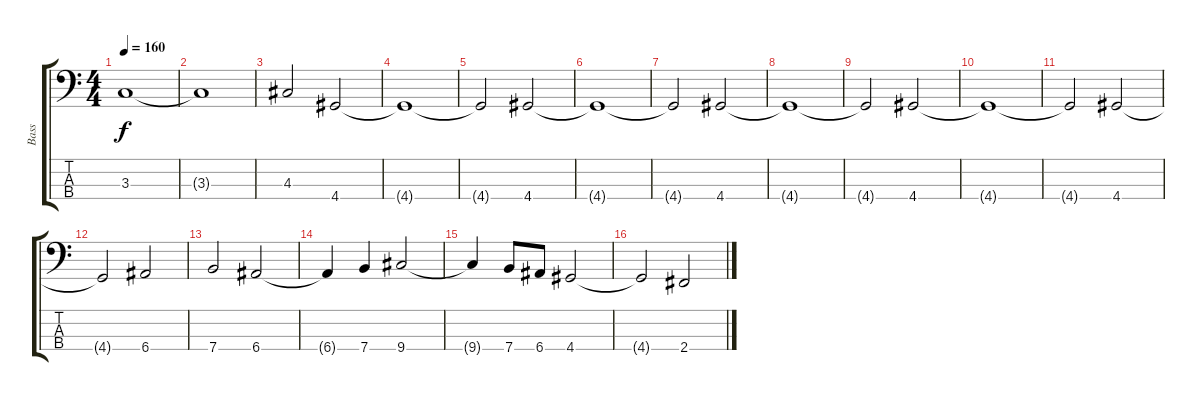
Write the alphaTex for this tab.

\track ("Bass" "Bass") {instrument fretlessbass}
\staff {score tabs}
\tuning (G2 D2 A1 E1) {hide}
\ts (4 4)
\tempo 160
\clef f4
\ks c
3.3.1{dy f} |
3.3{t}.1 |
4.3.2 4.4.2 |
4.4{t}.1 |
4.4{t}.2 4.4.2 |
4.4{t}.1 |
4.4{t}.2 4.4.2 |
4.4{t}.1 |
4.4{t}.2 4.4.2 |
4.4{t}.1 |
4.4{t}.2 4.4.2 |
4.4{t}.2 6.4.2 |
7.4.2 6.4.2 |
6.4{t}.4 7.4.4 9.4.2 |
9.4{t}.4 7.4.8 6.4.8 4.4.2 |
4.4{t}.2 2.4.2
